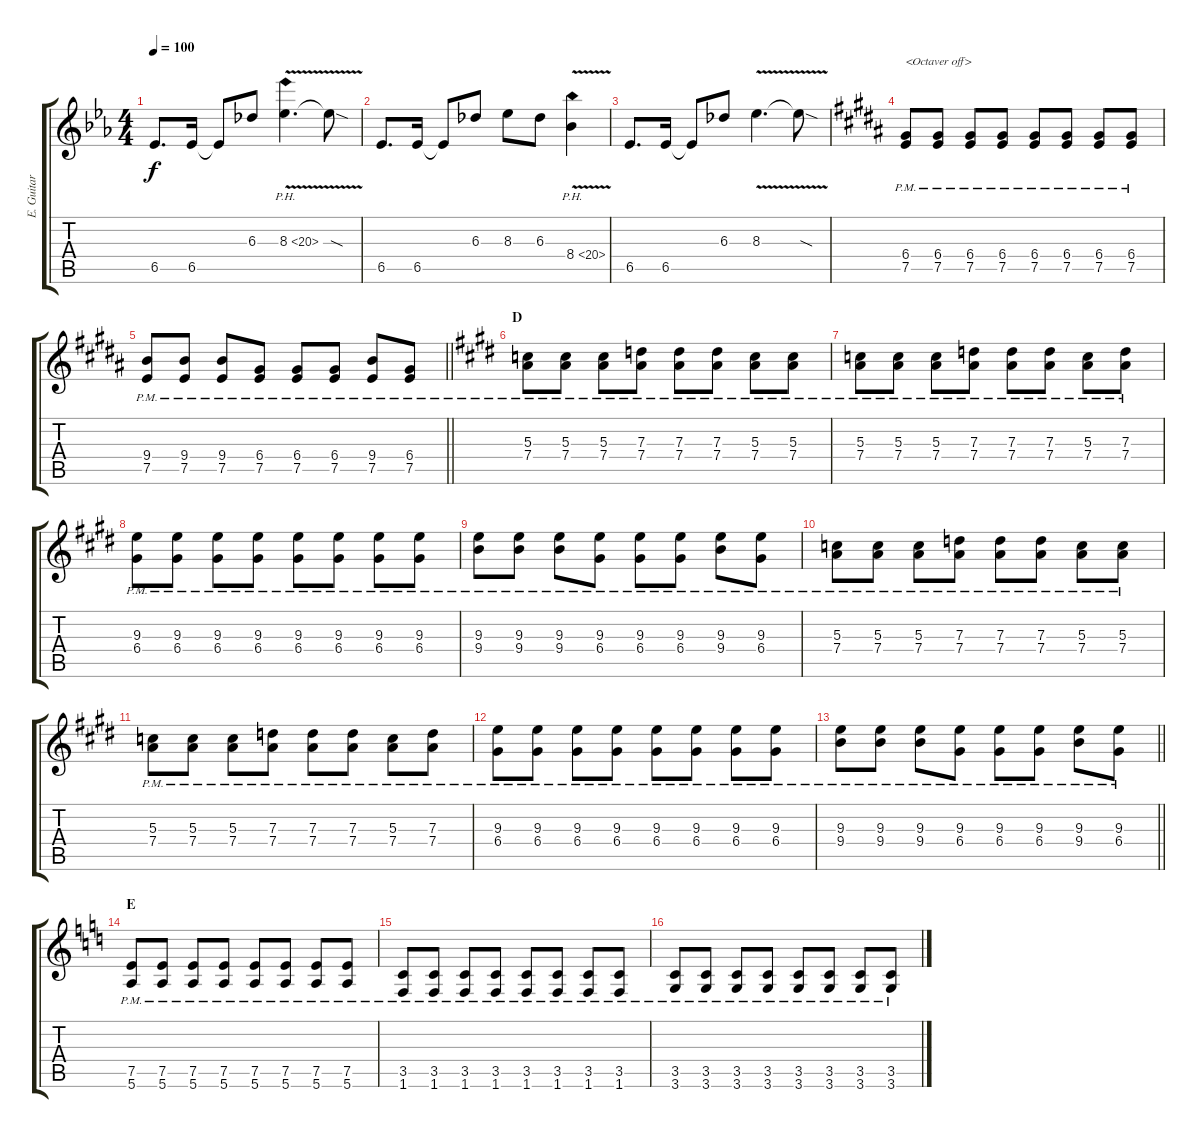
\track ("E. Guitar II" "E. Guitar ") {instrument overdrivenguitar}
\staff {score tabs}
\tuning (E4 B3 G3 D3 A2 E2) {hide}
\ts (4 4)
\tempo 100
\clef g2
\ks eb
6.5.8{d dy f} 6.5.16 6.5{t}.8 6.3.8 8.3{ph 12 v}.4{d} 8.3{sod t}.8 |
6.5.8{d} 6.5.16 6.5{t}.8 6.3.8 8.3.8 6.3.8 8.4{ph 12 v}.4 |
6.5.8{d} 6.5.16 6.5{t}.8 6.3.8 8.3{v}.4{d} 8.3{sod t}.8 |
\ks b
(6.4{pm} 7.5{pm}).8{txt "<Octaver off>"} (6.4{pm} 7.5{pm}).8 (6.4{pm} 7.5{pm}).8 (6.4{pm} 7.5{pm}).8 (6.4{pm} 7.5{pm}).8 (6.4{pm} 7.5{pm}).8 (6.4{pm} 7.5{pm}).8 (6.4{pm} 7.5{pm}).8 |
\barLineRight lightlight
(9.4{pm} 7.5{pm}).8 (9.4{pm} 7.5{pm}).8 (9.4{pm} 7.5{pm}).8 (6.4{pm} 7.5{pm}).8 (6.4{pm} 7.5{pm}).8 (6.4{pm} 7.5{pm}).8 (9.4{pm} 7.5{pm}).8 (6.4{pm} 7.5{pm}).8 |
\section ("" "D")
\ks e
(5.3{pm} 7.4{pm}).8 (5.3{pm} 7.4{pm}).8 (5.3{pm} 7.4{pm}).8 (7.3{pm} 7.4{pm}).8 (7.3{pm} 7.4{pm}).8 (7.3{pm} 7.4{pm}).8 (5.3{pm} 7.4{pm}).8 (5.3{pm} 7.4{pm}).8 |
(5.3{pm} 7.4{pm}).8 (5.3{pm} 7.4{pm}).8 (5.3{pm} 7.4{pm}).8 (7.3{pm} 7.4{pm}).8 (7.3{pm} 7.4{pm}).8 (7.3{pm} 7.4{pm}).8 (5.3{pm} 7.4{pm}).8 (7.3{pm} 7.4{pm}).8 |
(9.3{pm} 6.4{pm}).8 (9.3{pm} 6.4{pm}).8 (9.3{pm} 6.4{pm}).8 (9.3{pm} 6.4{pm}).8 (9.3{pm} 6.4{pm}).8 (9.3{pm} 6.4{pm}).8 (9.3{pm} 6.4{pm}).8 (9.3{pm} 6.4{pm}).8 |
(9.3{pm} 9.4{pm}).8 (9.3{pm} 9.4{pm}).8 (9.3{pm} 9.4{pm}).8 (9.3{pm} 6.4{pm}).8 (9.3{pm} 6.4{pm}).8 (9.3{pm} 6.4{pm}).8 (9.3{pm} 9.4{pm}).8 (9.3{pm} 6.4{pm}).8 |
(5.3{pm} 7.4{pm}).8 (5.3{pm} 7.4{pm}).8 (5.3{pm} 7.4{pm}).8 (7.3{pm} 7.4{pm}).8 (7.3{pm} 7.4{pm}).8 (7.3{pm} 7.4{pm}).8 (5.3{pm} 7.4{pm}).8 (5.3{pm} 7.4{pm}).8 |
(5.3{pm} 7.4{pm}).8 (5.3{pm} 7.4{pm}).8 (5.3{pm} 7.4{pm}).8 (7.3{pm} 7.4{pm}).8 (7.3{pm} 7.4{pm}).8 (7.3{pm} 7.4{pm}).8 (5.3{pm} 7.4{pm}).8 (7.3{pm} 7.4{pm}).8 |
(9.3{pm} 6.4{pm}).8 (9.3{pm} 6.4{pm}).8 (9.3{pm} 6.4{pm}).8 (9.3{pm} 6.4{pm}).8 (9.3{pm} 6.4{pm}).8 (9.3{pm} 6.4{pm}).8 (9.3{pm} 6.4{pm}).8 (9.3{pm} 6.4{pm}).8 |
\barLineRight lightlight
(9.3{pm} 9.4{pm}).8 (9.3{pm} 9.4{pm}).8 (9.3{pm} 9.4{pm}).8 (9.3{pm} 6.4{pm}).8 (9.3{pm} 6.4{pm}).8 (9.3{pm} 6.4{pm}).8 (9.3{pm} 9.4{pm}).8 (9.3{pm} 6.4{pm}).8 |
\section ("" "E")
\ks c
(7.5{pm} 5.6{pm}).8 (7.5{pm} 5.6{pm}).8 (7.5{pm} 5.6{pm}).8 (7.5{pm} 5.6{pm}).8 (7.5{pm} 5.6{pm}).8 (7.5{pm} 5.6{pm}).8 (7.5{pm} 5.6{pm}).8 (7.5{pm} 5.6{pm}).8 |
(3.5{pm} 1.6{pm}).8 (3.5{pm} 1.6{pm}).8 (3.5{pm} 1.6{pm}).8 (3.5{pm} 1.6{pm}).8 (3.5{pm} 1.6{pm}).8 (3.5{pm} 1.6{pm}).8 (3.5{pm} 1.6{pm}).8 (3.5{pm} 1.6{pm}).8 |
(3.5{pm} 3.6{pm}).8 (3.5{pm} 3.6{pm}).8 (3.5{pm} 3.6{pm}).8 (3.5{pm} 3.6{pm}).8 (3.5{pm} 3.6{pm}).8 (3.5{pm} 3.6{pm}).8 (3.5{pm} 3.6{pm}).8 (3.5{pm} 3.6{pm}).8
